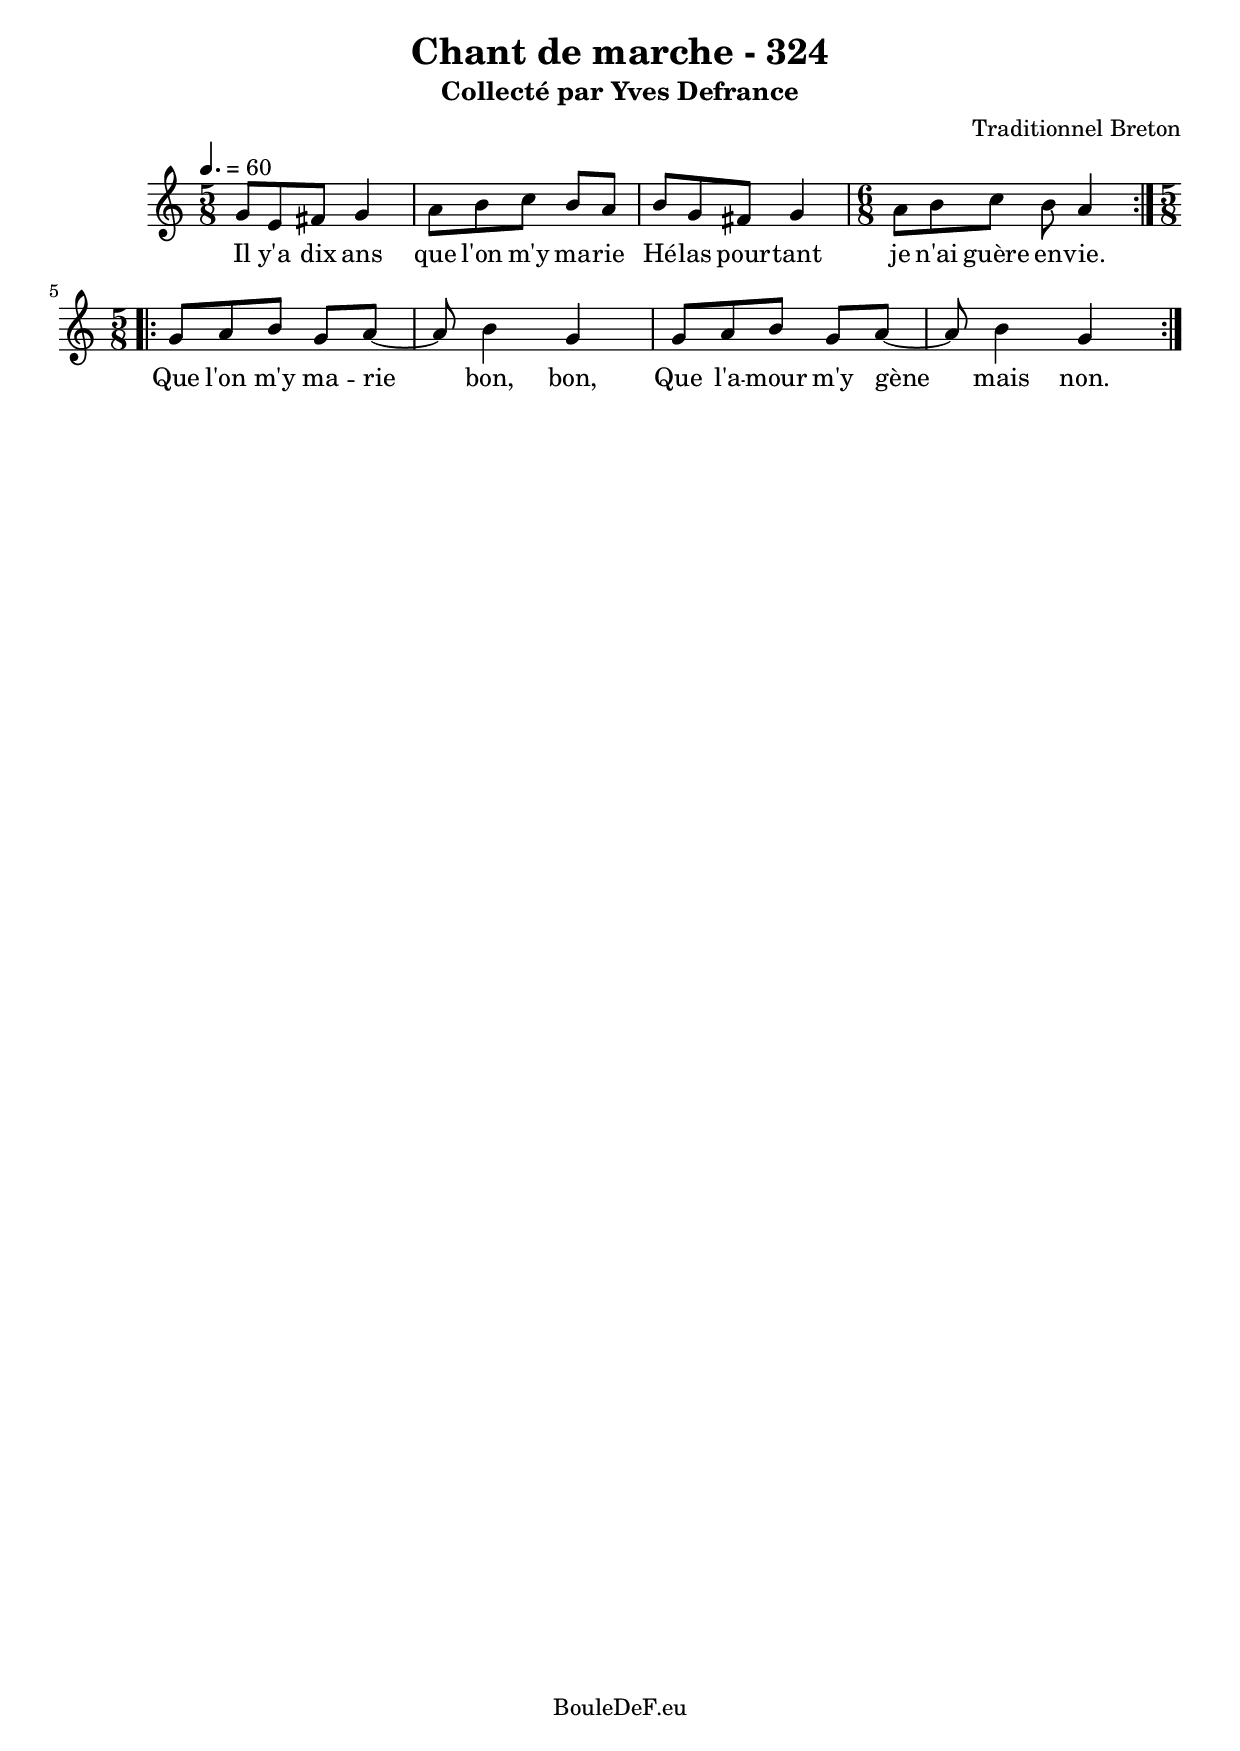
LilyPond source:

\version "2.16.0"
\include "italiano.ly"

\header {
	title = "Chant de marche - 324"
	subtitle = "Collecté par Yves Defrance"
	composer = "Traditionnel Breton"
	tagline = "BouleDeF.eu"
}

\score {
	\new Staff \relative sib' {
		\clef "treble"
		\tempo 4. = 60

		\repeat volta 2 {
			\time 5/8
			| sol8 mi fad sol4
			| la8 si do si la
			| si8 sol fad sol4
			\time 6/8
			| la8 si do si la4
		}
		\break
		\repeat volta 2 {
			\time 5/8
			| sol8 la si sol la~
			| la8 si4 sol
			| sol8 la si sol la~
			| la8 si4 sol
		}
	}
	\addlyrics {
		| Il y'a dix ans que l'on m'y ma -- rie
		| Hé -- las pour -- tant je n'ai guère en -- vie.
		| Que l'on m'y ma -- rie
		  bon, bon,
		| Que l'a -- mour m'y gène
		  mais non.
	}
	\layout {}
	\midi {}
}
